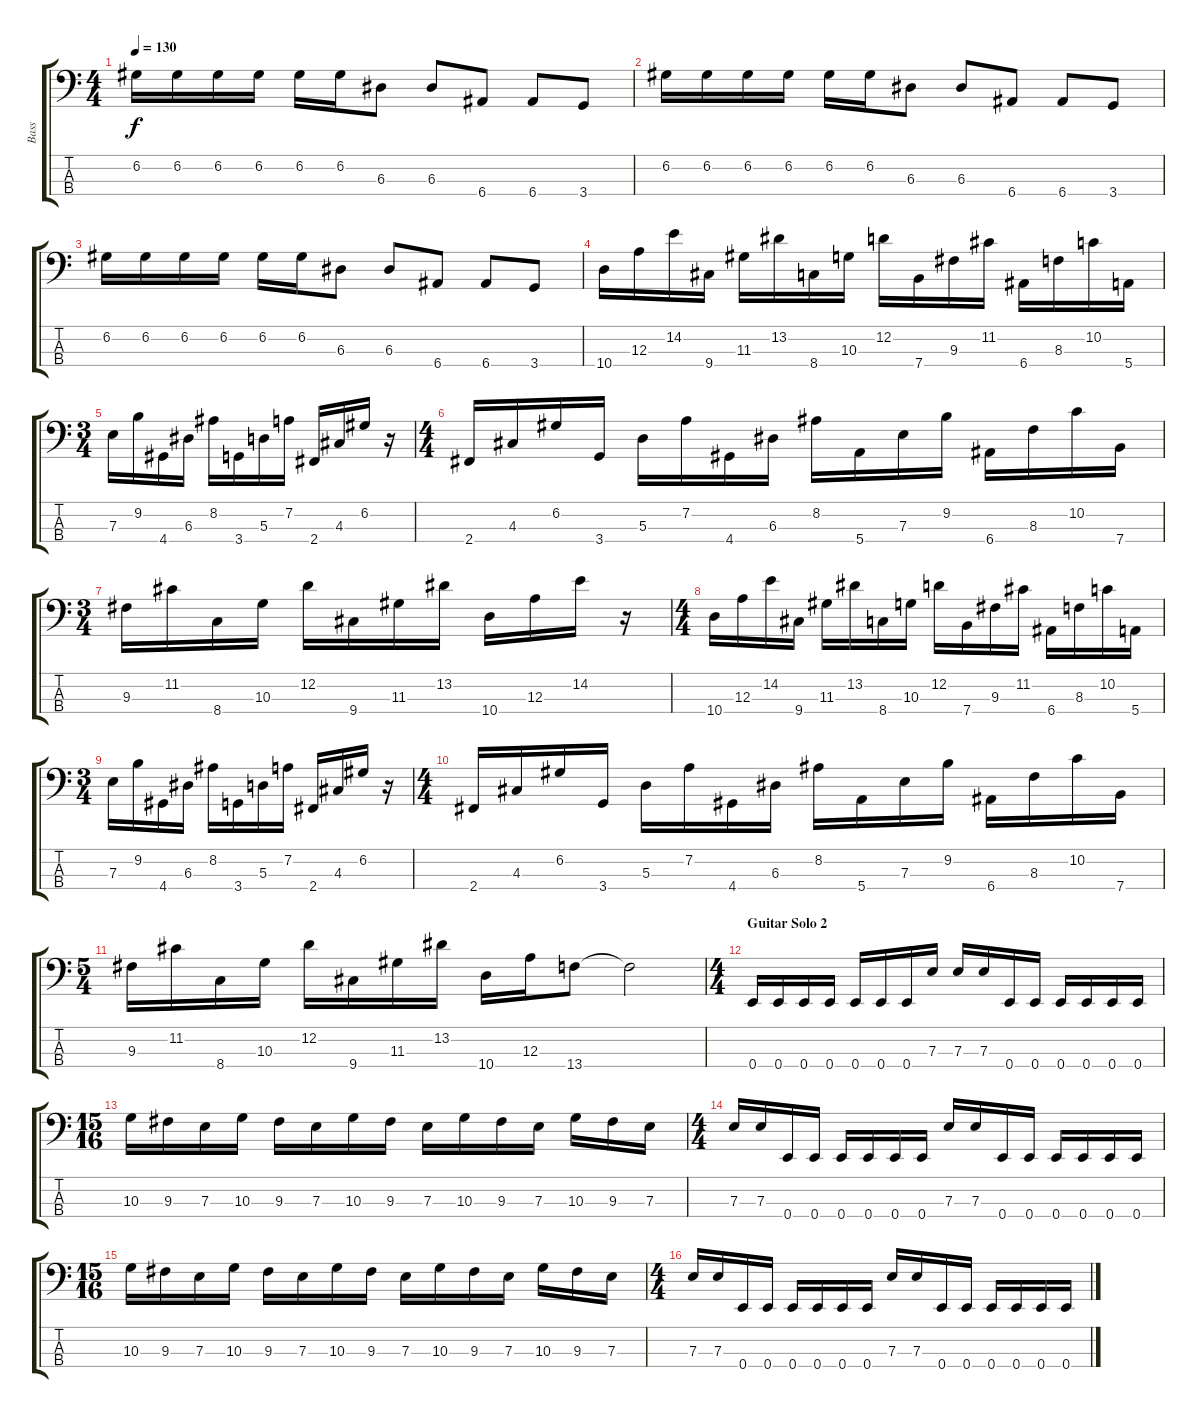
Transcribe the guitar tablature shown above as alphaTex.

\track ("Bass" "Bass") {instrument electricbasspick}
\staff {score tabs}
\tuning (G2 D2 A1 E1) {hide}
\ts (4 4)
\tempo 130
\clef f4
\ks c
6.2.16{dy f} 6.2.16 6.2.16 6.2.16 6.2.16 6.2.16 6.3.8 6.3.8 6.4.8 6.4.8 3.4.8 |
6.2.16 6.2.16 6.2.16 6.2.16 6.2.16 6.2.16 6.3.8 6.3.8 6.4.8 6.4.8 3.4.8 |
6.2.16 6.2.16 6.2.16 6.2.16 6.2.16 6.2.16 6.3.8 6.3.8 6.4.8 6.4.8 3.4.8 |
10.4.16 12.3.16 14.2.16 9.4.16 11.3.16 13.2.16 8.4.16 10.3.16 12.2.16 7.4.16 9.3.16 11.2.16 6.4.16 8.3.16 10.2.16 5.4.16 |
\ts (3 4)
7.3.16 9.2.16 4.4.16 6.3.16 8.2.16 3.4.16 5.3.16 7.2.16 2.4.16 4.3.16 6.2.16 r.16 |
\ts (4 4)
2.4.16 4.3.16 6.2.16 3.4.16 5.3.16 7.2.16 4.4.16 6.3.16 8.2.16 5.4.16 7.3.16 9.2.16 6.4.16 8.3.16 10.2.16 7.4.16 |
\ts (3 4)
9.3.16 11.2.16 8.4.16 10.3.16 12.2.16 9.4.16 11.3.16 13.2.16 10.4.16 12.3.16 14.2.16 r.16 |
\ts (4 4)
10.4.16 12.3.16 14.2.16 9.4.16 11.3.16 13.2.16 8.4.16 10.3.16 12.2.16 7.4.16 9.3.16 11.2.16 6.4.16 8.3.16 10.2.16 5.4.16 |
\ts (3 4)
7.3.16 9.2.16 4.4.16 6.3.16 8.2.16 3.4.16 5.3.16 7.2.16 2.4.16 4.3.16 6.2.16 r.16 |
\ts (4 4)
2.4.16 4.3.16 6.2.16 3.4.16 5.3.16 7.2.16 4.4.16 6.3.16 8.2.16 5.4.16 7.3.16 9.2.16 6.4.16 8.3.16 10.2.16 7.4.16 |
\ts (5 4)
9.3.16 11.2.16 8.4.16 10.3.16 12.2.16 9.4.16 11.3.16 13.2.16 10.4.16 12.3.16 13.4.8 13.4{t}.2 |
\ts (4 4)
\section ("" "Guitar Solo 2")
0.4.16 0.4.16 0.4.16 0.4.16 0.4.16 0.4.16 0.4.16 7.3.16 7.3.16 7.3.16 0.4.16 0.4.16 0.4.16 0.4.16 0.4.16 0.4.16 |
\ts (15 16)
10.3.16 9.3.16 7.3.16 10.3.16 9.3.16 7.3.16 10.3.16 9.3.16 7.3.16 10.3.16 9.3.16 7.3.16 10.3.16 9.3.16 7.3.16 |
\ts (4 4)
7.3.16 7.3.16 0.4.16 0.4.16 0.4.16 0.4.16 0.4.16 0.4.16 7.3.16 7.3.16 0.4.16 0.4.16 0.4.16 0.4.16 0.4.16 0.4.16 |
\ts (15 16)
10.3.16 9.3.16 7.3.16 10.3.16 9.3.16 7.3.16 10.3.16 9.3.16 7.3.16 10.3.16 9.3.16 7.3.16 10.3.16 9.3.16 7.3.16 |
\ts (4 4)
7.3.16 7.3.16 0.4.16 0.4.16 0.4.16 0.4.16 0.4.16 0.4.16 7.3.16 7.3.16 0.4.16 0.4.16 0.4.16 0.4.16 0.4.16 0.4.16
